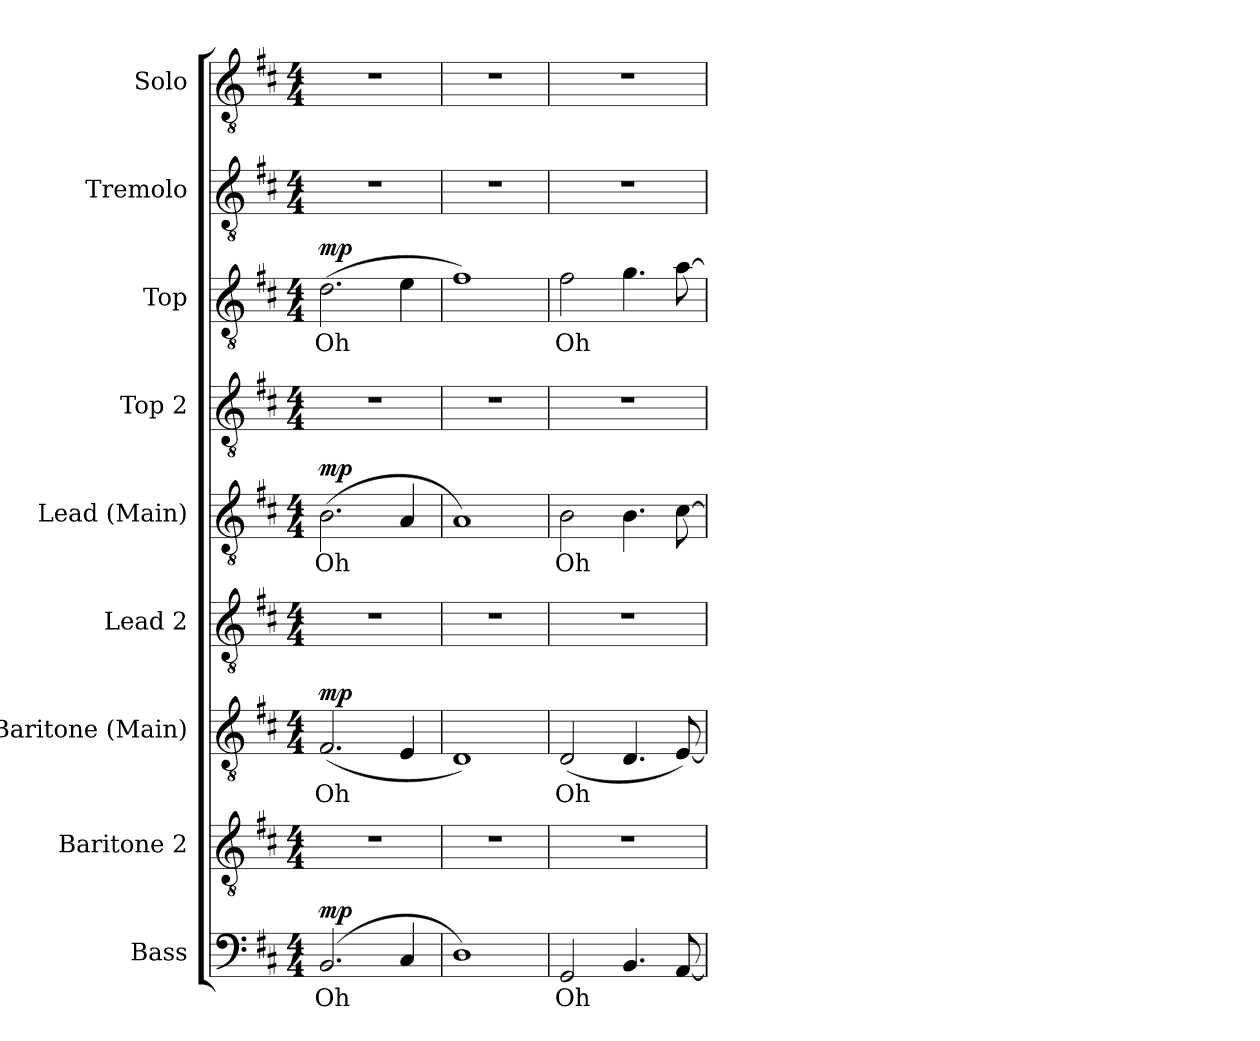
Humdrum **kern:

**kern	**text	**dynam	**kern	**kern	**text	**dynam	**kern	**kern	**text	**dynam	**kern	**kern	**text	**dynam	**kern	**kern
*part9	*part9	*part9	*part8	*part7	*part7	*part7	*part6	*part5	*part5	*part5	*part4	*part3	*part3	*part3	*part2	*part1
*staff9	*staff9	*staff9	*staff8	*staff7	*staff7	*staff7	*staff6	*staff5	*staff5	*staff5	*staff4	*staff3	*staff3	*staff3	*staff2	*staff1
*I"Bass	*	*	*I"Baritone 2	*I"Baritone (Main)	*	*	*I"Lead 2	*I"Lead (Main)	*	*	*I"Top 2	*I"Top	*	*	*I"Tremolo	*I"Solo
*I'B.	*	*	*I'Bari2.	*I'Bari1.	*	*	*I'L2.	*I'L1.	*	*	*I'T2.	*I'T1.	*	*	*I'Trem.	*I'S.
*clefF4	*	*	*clefGv2	*clefGv2	*	*	*clefGv2	*clefGv2	*	*	*clefGv2	*clefGv2	*	*	*clefGv2	*clefGv2
*k[f#c#]	*	*	*k[f#c#]	*k[f#c#]	*	*	*k[f#c#]	*k[f#c#]	*	*	*k[f#c#]	*k[f#c#]	*	*	*k[f#c#]	*k[f#c#]
*M4/4	*	*	*M4/4	*M4/4	*	*	*M4/4	*M4/4	*	*	*M4/4	*M4/4	*	*	*M4/4	*M4/4
*MM94	*	*	*MM94	*MM94	*	*	*MM94	*MM94	*	*	*MM94	*MM94	*	*	*MM94	*MM94
=1	=1	=1	=1	=1	=1	=1	=1	=1	=1	=1	=1	=1	=1	=1	=1	=1
!	!LO:LY:b	!LO:DY:b	!	!	!LO:LY:b	!LO:DY:b	!	!	!LO:LY:b	!LO:DY:b	!	!	!LO:LY:b	!LO:DY:b	!	!
(<2.BB/	-Oh	mp	1r	(<2.F#/	Oh	mp	1r	(>2.B\	Oh	mp	1r	(>2.d\	Oh	mp	1r	1r
4C#/	.	.	.	4E/	.	.	.	4A/	.	.	.	4e\	.	.	.	.
=2	=2	=2	=2	=2	=2	=2	=2	=2	=2	=2	=2	=2	=2	=2	=2	=2
1D)	.	.	1r	1D)	.	.	1r	1A)	.	.	1r	1f#)	.	.	1r	1r
=3	=3	=3	=3	=3	=3	=3	=3	=3	=3	=3	=3	=3	=3	=3	=3	=3
!	!LO:LY:b	!	!	!	!LO:LY:b	!	!	!	!LO:LY:b	!	!	!	!LO:LY:b	!	!	!
2GG/	Oh	.	1r	(<2D/	Oh	.	1r	2B\	Oh	.	1r	2f#\	Oh	.	1r	1r
4.BB/	.	.	.	4.D/	.	.	.	4.B\	.	.	.	4.g\	.	.	.	.
[8AA/	.	.	.	[8E/)	.	.	.	[8c#\	.	.	.	[8a\	.	.	.	.
=	=	=	=	=	=	=	=	=	=	=	=	=	=	=	=	=
*-	*-	*-	*-	*-	*-	*-	*-	*-	*-	*-	*-	*-	*-	*-	*-	*-
